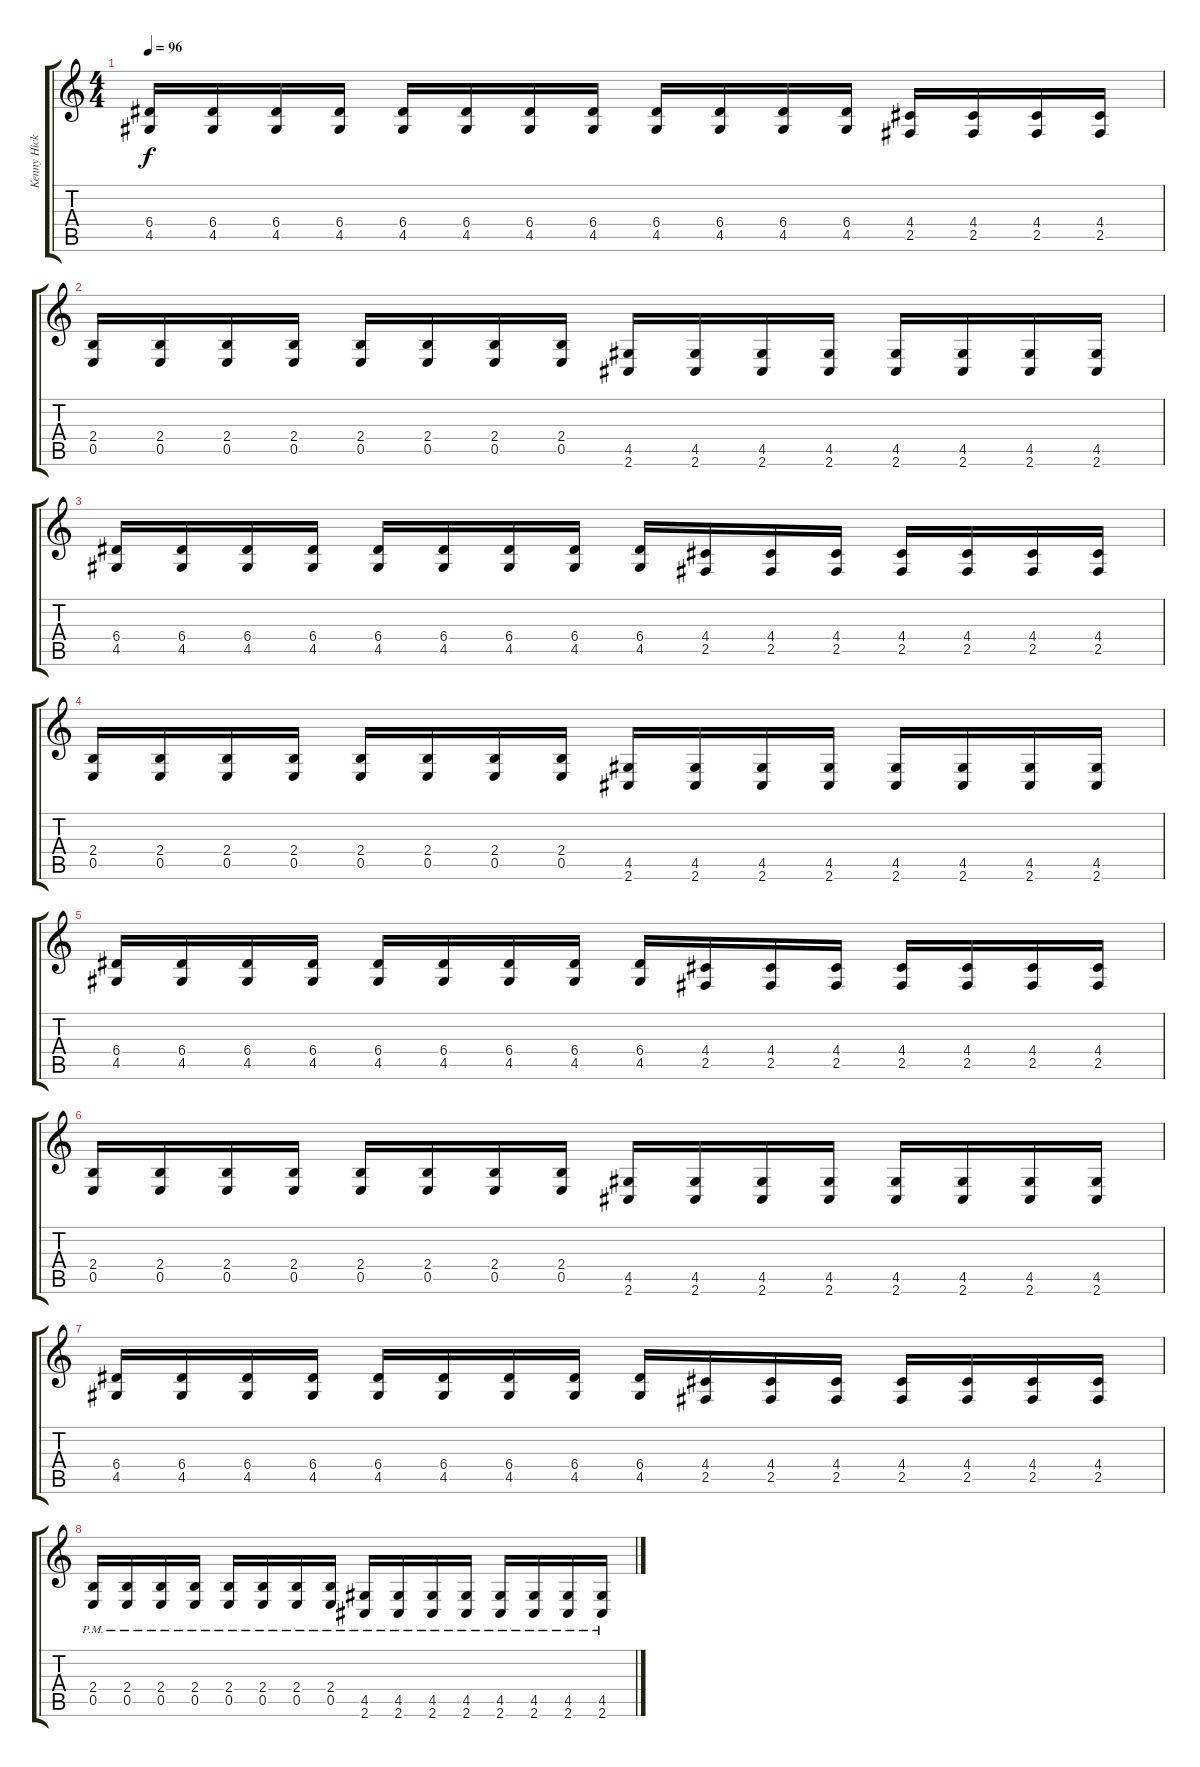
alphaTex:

\track ("Kenny Hickey - Guitar" "Kenny Hick") {instrument distortionguitar}
\staff {score tabs}
\tuning (B3 Gb3 D3 A2 E2 B1) {hide}
\ts (4 4)
\tempo 96
\clef g2
\ks c
(6.4 4.5).16{dy f} (6.4 4.5).16 (6.4 4.5).16 (6.4 4.5).16 (6.4 4.5).16 (6.4 4.5).16 (6.4 4.5).16 (6.4 4.5).16 (6.4 4.5).16 (6.4 4.5).16 (6.4 4.5).16 (6.4 4.5).16 (4.4 2.5).16 (4.4 2.5).16 (4.4 2.5).16 (4.4 2.5).16 |
(2.4 0.5).16 (2.4 0.5).16 (2.4 0.5).16 (2.4 0.5).16 (2.4 0.5).16 (2.4 0.5).16 (2.4 0.5).16 (2.4 0.5).16 (4.5 2.6).16 (4.5 2.6).16 (4.5 2.6).16 (4.5 2.6).16 (4.5 2.6).16 (4.5 2.6).16 (4.5 2.6).16 (4.5 2.6).16 |
(6.4 4.5).16 (6.4 4.5).16 (6.4 4.5).16 (6.4 4.5).16 (6.4 4.5).16 (6.4 4.5).16 (6.4 4.5).16 (6.4 4.5).16 (6.4 4.5).16 (4.4 2.5).16 (4.4 2.5).16 (4.4 2.5).16 (4.4 2.5).16 (4.4 2.5).16 (4.4 2.5).16 (4.4 2.5).16 |
(2.4 0.5).16 (2.4 0.5).16 (2.4 0.5).16 (2.4 0.5).16 (2.4 0.5).16 (2.4 0.5).16 (2.4 0.5).16 (2.4 0.5).16 (4.5 2.6).16 (4.5 2.6).16 (4.5 2.6).16 (4.5 2.6).16 (4.5 2.6).16 (4.5 2.6).16 (4.5 2.6).16 (4.5 2.6).16 |
(6.4 4.5).16 (6.4 4.5).16 (6.4 4.5).16 (6.4 4.5).16 (6.4 4.5).16 (6.4 4.5).16 (6.4 4.5).16 (6.4 4.5).16 (6.4 4.5).16 (4.4 2.5).16 (4.4 2.5).16 (4.4 2.5).16 (4.4 2.5).16 (4.4 2.5).16 (4.4 2.5).16 (4.4 2.5).16 |
(2.4 0.5).16 (2.4 0.5).16 (2.4 0.5).16 (2.4 0.5).16 (2.4 0.5).16 (2.4 0.5).16 (2.4 0.5).16 (2.4 0.5).16 (4.5 2.6).16 (4.5 2.6).16 (4.5 2.6).16 (4.5 2.6).16 (4.5 2.6).16 (4.5 2.6).16 (4.5 2.6).16 (4.5 2.6).16 |
(6.4 4.5).16 (6.4 4.5).16 (6.4 4.5).16 (6.4 4.5).16 (6.4 4.5).16 (6.4 4.5).16 (6.4 4.5).16 (6.4 4.5).16 (6.4 4.5).16 (4.4 2.5).16 (4.4 2.5).16 (4.4 2.5).16 (4.4 2.5).16 (4.4 2.5).16 (4.4 2.5).16 (4.4 2.5).16 |
(2.4{pm} 0.5{pm}).16 (2.4{pm} 0.5{pm}).16 (2.4{pm} 0.5{pm}).16 (2.4{pm} 0.5{pm}).16 (2.4{pm} 0.5{pm}).16 (2.4{pm} 0.5{pm}).16 (2.4{pm} 0.5{pm}).16 (2.4{pm} 0.5{pm}).16 (4.5{pm} 2.6{pm}).16 (4.5{pm} 2.6{pm}).16 (4.5{pm} 2.6{pm}).16 (4.5{pm} 2.6{pm}).16 (4.5{pm} 2.6{pm}).16 (4.5{pm} 2.6{pm}).16 (4.5{pm} 2.6{pm}).16 (4.5{pm} 2.6{pm}).16
